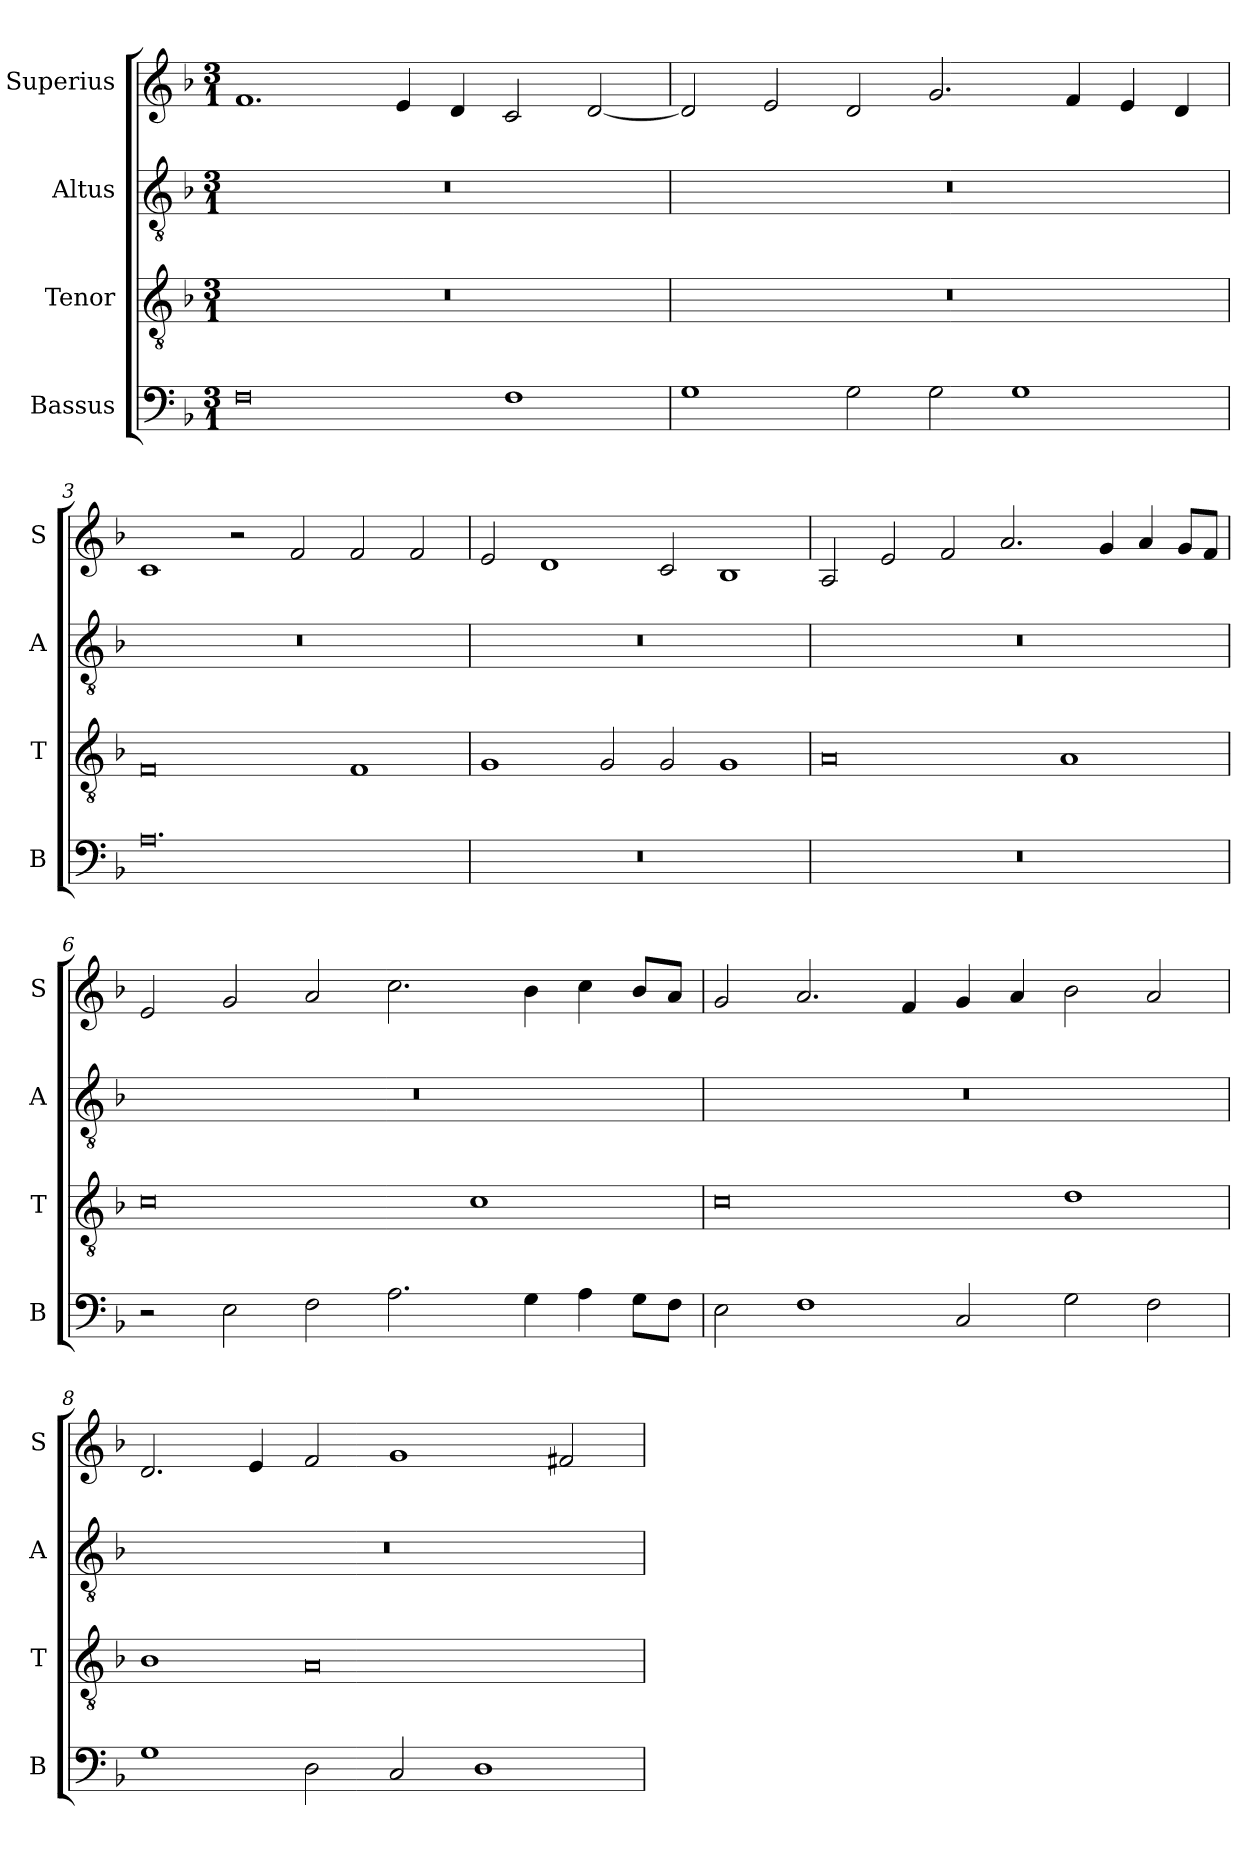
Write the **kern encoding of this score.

**kern	**kern	**kern	**kern
*part4	*part3	*part2	*part1
*staff4	*staff3	*staff2	*staff1
*I"Bassus	*I"Tenor	*I"Altus	*I"Superius
*I'B	*I'T	*I'A	*I'S
*clefF4	*clefGv2	*clefGv2	*clefG2
*k[b-]	*k[b-]	*k[b-]	*k[b-]
*M3/1	*M3/1	*M3/1	*M3/1
=1	=1	=1	=1
0F	0.r	0.r	1.f
.	.	.	4e/
.	.	.	4d/
1F	.	.	2c/
.	.	.	[2d/
=2	=2	=2	=2
1G	0.r	0.r	2d/]
.	.	.	2e/
2G\	.	.	2d/
2G\	.	.	2.g/
1G	.	.	.
.	.	.	4f/
.	.	.	4e/
.	.	.	4d/
=3	=3	=3	=3
0.A	0F	0.r	1c
.	.	.	2r
.	.	.	2f/
.	1F	.	2f/
.	.	.	2f/
=4	=4	=4	=4
0.r	1G	0.r	2e/
.	.	.	1d
.	2G/	.	.
.	2G/	.	2c/
.	1G	.	1B-
=5	=5	=5	=5
0.r	0A	0.r	2A/
.	.	.	2e/
.	.	.	2f/
.	.	.	2.a/
.	1A	.	.
.	.	.	4g/
.	.	.	4a/
.	.	.	8g/L
.	.	.	8f/J
=6	=6	=6	=6
2r	0c	0.r	2e/
2E\	.	.	2g/
2F\	.	.	2a/
2.A\	.	.	2.cc\
.	1c	.	.
4G\	.	.	4b-\
4A\	.	.	4cc\
8G\L	.	.	8b-/L
8F\J	.	.	8a/J
=7	=7	=7	=7
2E\	0c	0.r	2g/
1F	.	.	2.a/
.	.	.	4f/
2C/	.	.	4g/
.	.	.	4a/
2G\	1d	.	2b-\
2F\	.	.	2a/
=8	=8	=8	=8
1G	1B-	0.r	2.d/
.	.	.	4e/
2D\	0A	.	2f/
2C/	.	.	1g
1D	.	.	.
.	.	.	2f#X/
=	=	=	=
*-	*-	*-	*-
